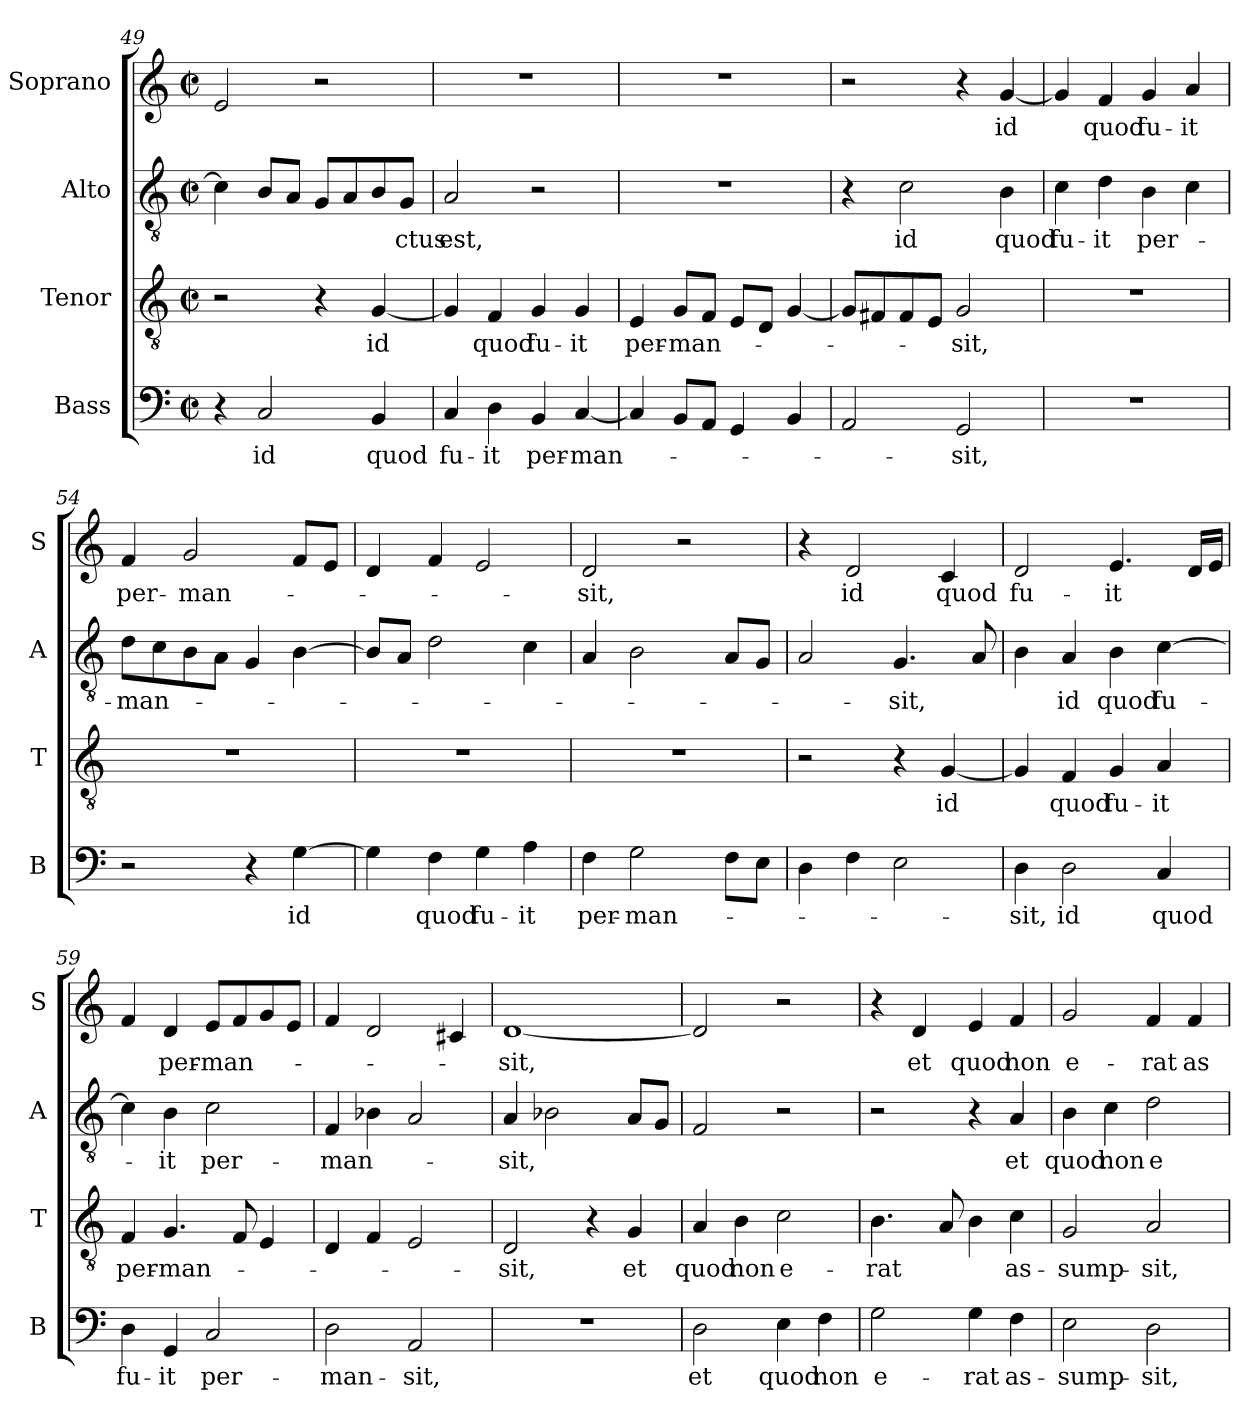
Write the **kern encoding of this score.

**kern	**text	**kern	**text	**kern	**text	**kern	**text
*part4	*part4	*part3	*part3	*part2	*part2	*part1	*part1
*staff4	*staff4	*staff3	*staff3	*staff2	*staff2	*staff1	*staff1
*I"Bass	*	*I"Tenor	*	*I"Alto	*	*I"Soprano	*
*I'B	*	*I'T	*	*I'A	*	*I'S	*
*clefF4	*	*clefGv2	*	*clefGv2	*	*clefG2	*
*k[]	*	*k[]	*	*k[]	*	*k[]	*
*a:	*	*a:	*	*a:	*	*a:	*
*M2/2	*	*M2/2	*	*M2/2	*	*M2/2	*
*met(c|)	*	*met(c|)	*	*met(c|)	*	*met(c|)	*
=49	=49	=49	=49	=49	=49	=49	=49
4r	.	2r	.	4c\]	.	2e/	.
!	!LO:LY:b	!	!	!	!	!	!
2C/	id	.	.	8B/L	.	.	.
.	.	.	.	8A/J	.	.	.
.	.	4r	.	8G/L	.	2r	.
.	.	.	.	8A/	.	.	.
!	!LO:LY:b	!	!LO:LY:b	!	!	!	!
4BB/	quod	[4G/	id	8B/	.	.	.
!	!	!	!	!	!LO:LY:b	!	!
.	.	.	.	8G/J	-ctus	.	.
=50	=50	=50	=50	=50	=50	=50	=50
!	!LO:LY:b	!	!	!	!LO:LY:b	!	!
4C/	fu-	4G/]	.	2A/	est,	1r	.
!	!LO:LY:b	!	!LO:LY:b	!	!	!	!
4D\	-it	4F/	quod	.	.	.	.
!	!LO:LY:b	!	!LO:LY:b	!	!	!	!
4BB/	per-	4G/	fu-	2r	.	.	.
!	!LO:LY:b	!	!LO:LY:b	!	!	!	!
[4C/	-man-	4G/	-it	.	.	.	.
=51	=51	=51	=51	=51	=51	=51	=51
!	!	!	!LO:LY:b	!	!	!	!
4C/]	.	4E/	per-	1r	.	1r	.
!	!	!	!LO:LY:b	!	!	!	!
8BB/L	.	8G/L	-man-	.	.	.	.
8AA/J	.	8F/J	.	.	.	.	.
4GG/	.	8E/L	.	.	.	.	.
.	.	8D/J	.	.	.	.	.
4BB/	.	[4G/	.	.	.	.	.
!!LO:PB:g=z
=52	=52	=52	=52	=52	=52	=52	=52
2AA/	.	8G/L]	.	4r	.	2r	.
.	.	8F#X/	.	.	.	.	.
!	!	!	!	!	!LO:LY:b	!	!
.	.	8F#/	.	2c\	id	.	.
.	.	8E/J	.	.	.	.	.
!	!LO:LY:b	!	!LO:LY:b	!	!	!	!
2GG/	-sit,	2G/	-sit,	.	.	4r	.
!	!	!	!	!	!LO:LY:b	!	!LO:LY:b
.	.	.	.	4B\	quod	[4g/	id
=53	=53	=53	=53	=53	=53	=53	=53
!	!	!	!	!	!LO:LY:b	!	!
1r	.	1r	.	4c\	fu-	4g/]	.
!	!	!	!	!	!LO:LY:b	!	!LO:LY:b
.	.	.	.	4d\	-it	4f/	quod
!	!	!	!	!	!LO:LY:b	!	!LO:LY:b
.	.	.	.	4B\	per-	4g/	fu-
!	!	!	!	!	!	!	!LO:LY:b
.	.	.	.	4c\	.	4a/	-it
=54	=54	=54	=54	=54	=54	=54	=54
!	!	!	!	!	!LO:LY:b	!	!LO:LY:b
2r	.	1r	.	8d\L	-man-	4f/	per-
.	.	.	.	8c\	.	.	.
!	!	!	!	!	!	!	!LO:LY:b
.	.	.	.	8B\	.	2g/	-man-
.	.	.	.	8A\J	.	.	.
4r	.	.	.	4G/	.	.	.
!	!LO:LY:b	!	!	!	!	!	!
[4G\	id	.	.	[4B\	.	8f/L	.
.	.	.	.	.	.	8e/J	.
=55	=55	=55	=55	=55	=55	=55	=55
4G\]	.	1r	.	8B/L]	.	4d/	.
.	.	.	.	8A/J	.	.	.
!	!LO:LY:b	!	!	!	!	!	!
4F\	quod	.	.	2d\	.	4f/	.
!	!LO:LY:b	!	!	!	!	!	!
4G\	fu-	.	.	.	.	2e/	.
!	!LO:LY:b	!	!	!	!	!	!
4A\	-it	.	.	4c\	.	.	.
=56	=56	=56	=56	=56	=56	=56	=56
!	!LO:LY:b	!	!	!	!	!	!LO:LY:b
4F\	per-	1r	.	4A/	.	2d/	-sit,
!	!LO:LY:b	!	!	!	!	!	!
2G\	-man-	.	.	2B\	.	.	.
.	.	.	.	.	.	2r	.
8F\L	.	.	.	8A/L	.	.	.
8E\J	.	.	.	8G/J	.	.	.
=57	=57	=57	=57	=57	=57	=57	=57
4D\	.	2r	.	2A/	.	4r	.
!	!	!	!	!	!	!	!LO:LY:b
4F\	.	.	.	.	.	2d/	id
!	!	!	!	!	!LO:LY:b	!	!
2E\	.	4r	.	4.G/	-sit,	.	.
!	!	!	!LO:LY:b	!	!	!	!LO:LY:b
.	.	[4G/	id	.	.	4c/	quod
.	.	.	.	8A/	.	.	.
!!LO:LB:g=z
=58	=58	=58	=58	=58	=58	=58	=58
!	!LO:LY:b	!	!	!	!	!	!LO:LY:b
4D\	-sit,	4G/]	.	4B\	.	2d/	fu-
!	!LO:LY:b	!	!LO:LY:b	!	!LO:LY:b	!	!
2D\	id	4F/	quod	4A/	id	.	.
!	!	!	!LO:LY:b	!	!LO:LY:b	!	!LO:LY:b
.	.	4G/	fu-	4B\	quod	4.e/	-it
!	!LO:LY:b	!	!LO:LY:b	!	!LO:LY:b	!	!
4C/	quod	4A/	-it	[4c\	fu-	.	.
.	.	.	.	.	.	16d/LL	.
.	.	.	.	.	.	16e/JJ	.
=59	=59	=59	=59	=59	=59	=59	=59
!	!LO:LY:b	!	!LO:LY:b	!	!	!	!
4D\	fu-	4F/	per-	4c\]	.	4f/	.
!	!LO:LY:b	!	!LO:LY:b	!	!LO:LY:b	!	!LO:LY:b
4GG/	-it	4.G/	-man-	4B\	-it	4d/	per-
!	!LO:LY:b	!	!	!	!LO:LY:b	!	!LO:LY:b
2C/	per-	.	.	2c\	per-	8e/L	-man-
.	.	8F/	.	.	.	8f/	.
.	.	4E/	.	.	.	8g/	.
.	.	.	.	.	.	8e/J	.
=60	=60	=60	=60	=60	=60	=60	=60
!	!LO:LY:b	!	!	!	!LO:LY:b	!	!
2D\	-man-	4D/	.	4F/	-man-	4f/	.
.	.	4F/	.	4B-X\	.	2d/	.
!	!LO:LY:b	!	!	!	!	!	!
2AA/	-sit,	2E/	.	2A/	.	.	.
.	.	.	.	.	.	4c#X/	.
=61	=61	=61	=61	=61	=61	=61	=61
!	!	!	!LO:LY:b	!	!LO:LY:b	!	!LO:LY:b
1r	.	2D/	-sit,	4A/	-sit,	[1d	-sit,
.	.	.	.	2B-X\	.	.	.
.	.	4r	.	.	.	.	.
!	!	!	!LO:LY:b	!	!	!	!
.	.	4G/	et	8A/L	.	.	.
.	.	.	.	8G/J	.	.	.
=62	=62	=62	=62	=62	=62	=62	=62
!	!LO:LY:b	!	!LO:LY:b	!	!	!	!
2D\	et	4A/	quod	2F/	.	2d/]	.
!	!	!	!LO:LY:b	!	!	!	!
.	.	4B\	non	.	.	.	.
!	!LO:LY:b	!	!LO:LY:b	!	!	!	!
4E\	quod	2c\	e-	2r	.	2r	.
!	!LO:LY:b	!	!	!	!	!	!
4F\	non	.	.	.	.	.	.
=63	=63	=63	=63	=63	=63	=63	=63
!	!LO:LY:b	!	!LO:LY:b	!	!	!	!
2G\	e-	4.B\	-rat	2r	.	4r	.
!	!	!	!	!	!	!	!LO:LY:b
.	.	.	.	.	.	4d/	et
.	.	8A/	.	.	.	.	.
!	!LO:LY:b	!	!	!	!	!	!LO:LY:b
4G\	-rat	4B\	.	4r	.	4e/	quod
!	!LO:LY:b	!	!LO:LY:b	!	!LO:LY:b	!	!LO:LY:b
4F\	as-	4c\	as-	4A/	et	4f/	non
!!LO:LB:g=z
=64	=64	=64	=64	=64	=64	=64	=64
!	!LO:LY:b	!	!LO:LY:b	!	!LO:LY:b	!	!LO:LY:b
2E\	-sump-	2G/	-sump-	4B\	quod	2g/	e-
!	!	!	!	!	!LO:LY:b	!	!
.	.	.	.	4c\	non	.	.
!	!LO:LY:b	!	!LO:LY:b	!	!LO:LY:b	!	!LO:LY:b
2D\	-sit,	2A/	-sit,	2d\	e-	4f/	-rat
!	!	!	!	!	!	!	!LO:LY:b
.	.	.	.	.	.	4f/	as-
=	=	=	=	=	=	=	=
*-	*-	*-	*-	*-	*-	*-	*-
